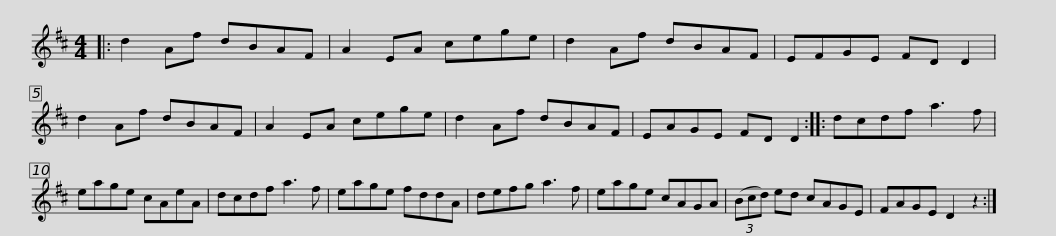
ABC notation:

X:1
L:1/8
M:4/4
I:linebreak $
K:D
V:1 treble
V:1
|: d2 Af dBAF | A2 EA cege | d2 Af dBAF | EFGE FD D2 | d2 Af dBAF | %5
 A2 EA cege |$ d2 Af dBAF | EAGE FD D2 :: dcdf a3 f | eage cAeA | %10
 dcdf a3 f | eage fddA |$ defg a3 f | eage cAGA | (3(Bcd) ed cAGE | %15
 FAGE D2 z2 :| %16
